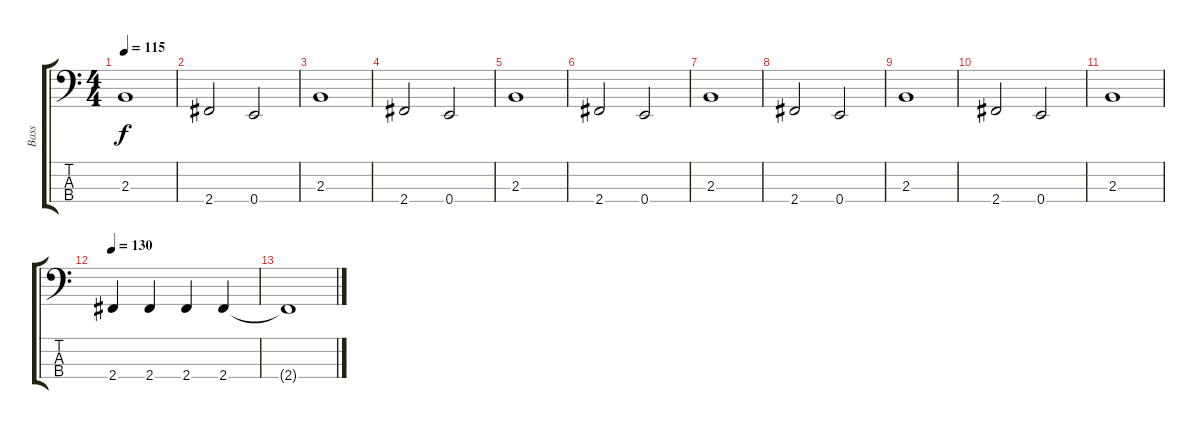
\track ("Bass" "Bass") {instrument electricbasspick}
\staff {score tabs}
\tuning (G2 D2 A1 E1) {hide}
\ts (4 4)
\tempo 115
\clef f4
\ks c
2.3.1{dy f} |
2.4.2 0.4.2 |
2.3.1 |
2.4.2 0.4.2 |
2.3.1 |
2.4.2 0.4.2 |
2.3.1 |
2.4.2 0.4.2 |
2.3.1 |
2.4.2 0.4.2 |
2.3.1 |
\tempo 130
2.4.4 2.4.4 2.4.4 2.4.4 |
2.4{t}.1
